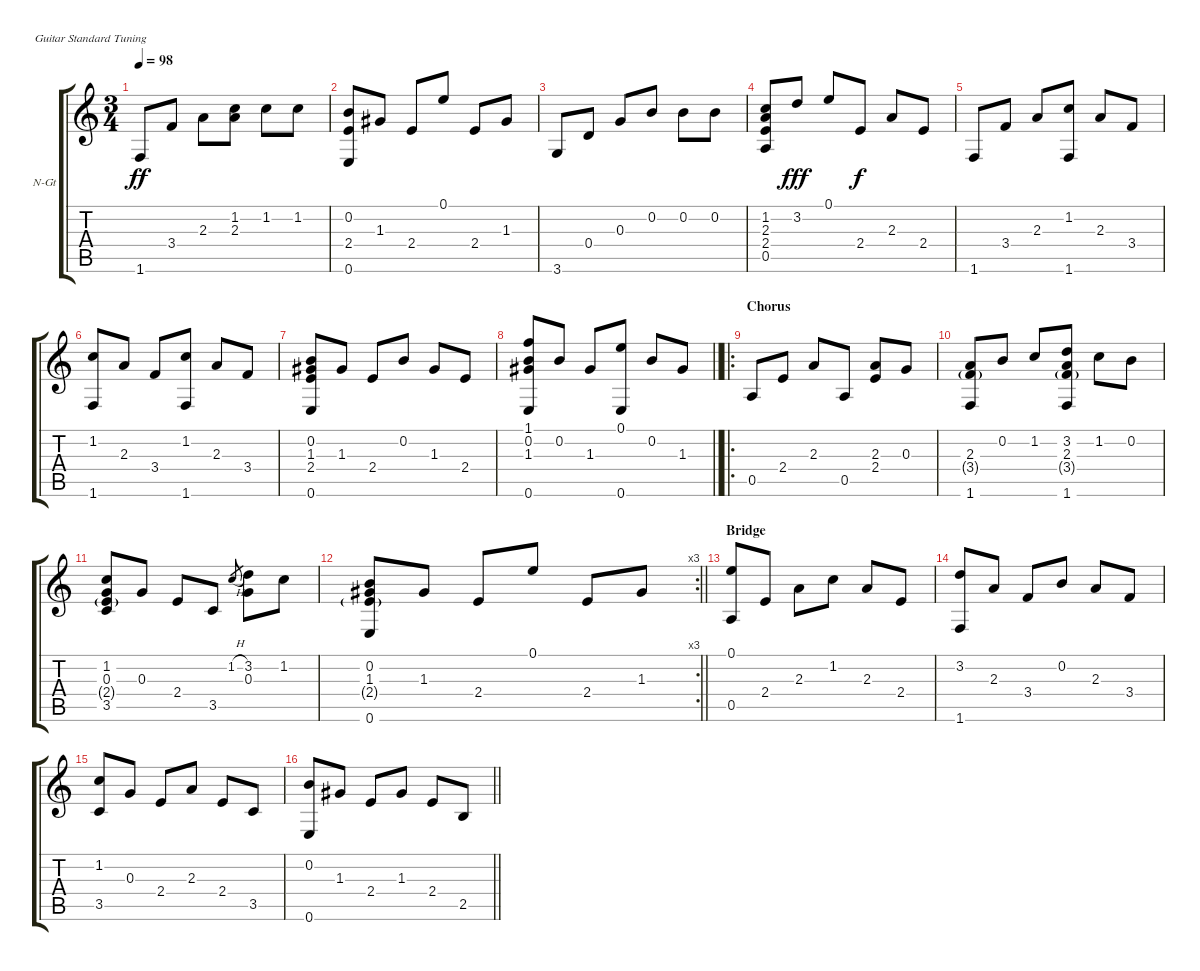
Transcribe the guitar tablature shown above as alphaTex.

\bracketExtendMode groupsimilarinstruments
\firstSystemTrackNameOrientation horizontal
\otherSystemsTrackNameOrientation horizontal
\track ("Guitar" "N-Gt") {solo instrument acousticguitarnylon}
\staff {score tabs}
\tuning (E4 B3 G3 D3 A2 E2)
\ts (3 4)
\tempo 98
\clef g2
\ks c
1.6.8{dy ff} 3.4.8 2.3.8 (1.2 2.3).8 1.2.8 1.2.8 |
(0.2 2.4 0.6).8 1.3.8 2.4.8 0.1.8 2.4.8 1.3.8 |
3.6.8 0.4.8 0.3.8 0.2.8 0.2.8 0.2.8 |
(1.2 2.3 2.4 0.5).8 3.2.8{dy fff} 0.1.8 2.4.8{dy f} 2.3.8 2.4.8 |
1.6.8 3.4.8 2.3.8 (1.2 1.6).8 2.3.8 3.4.8 |
(1.2 1.6).8 2.3.8 3.4.8 (1.2 1.6).8 2.3.8 3.4.8 |
(0.2 1.3 2.4 0.6).8 1.3.8 2.4.8 0.2.8 1.3.8 2.4.8 |
\barLineRight lightlight
(1.1 0.2 1.3 0.6).8 0.2.8 1.3.8 (0.1 0.6).8 0.2.8 1.3.8 |
\ro
\section ("" "Chorus")
0.5.8 2.4.8 2.3.8 0.5.8 (2.3 2.4).8 0.3.8 |
(2.3 3.4{g} 1.6).8 0.2.8 1.2.8 (3.2 2.3 3.4{g} 1.6).8 1.2.8 0.2.8 |
(1.2 0.3 2.4{g} 3.5).8 0.3.8 2.4.8 3.5.8 1.2{h}.8{gr} (3.2 0.3).8 1.2.8 |
\rc 3
\barLineRight lightlight
(0.2 1.3 2.4{g} 0.6).8 1.3.8 2.4.8 0.1.8 2.4.8 1.3.8 |
\section ("" "Bridge")
(0.1 0.5).8 2.4.8 2.3.8 1.2.8 2.3.8 2.4.8 |
(3.2 1.6).8 2.3.8 3.4.8 0.2.8 2.3.8 3.4.8 |
(1.2 3.5).8 0.3.8 2.4.8 2.3.8 2.4.8 3.5.8 |
\barLineRight lightlight
(0.2 0.6).8 1.3.8 2.4.8 1.3.8 2.4.8 2.5.8
